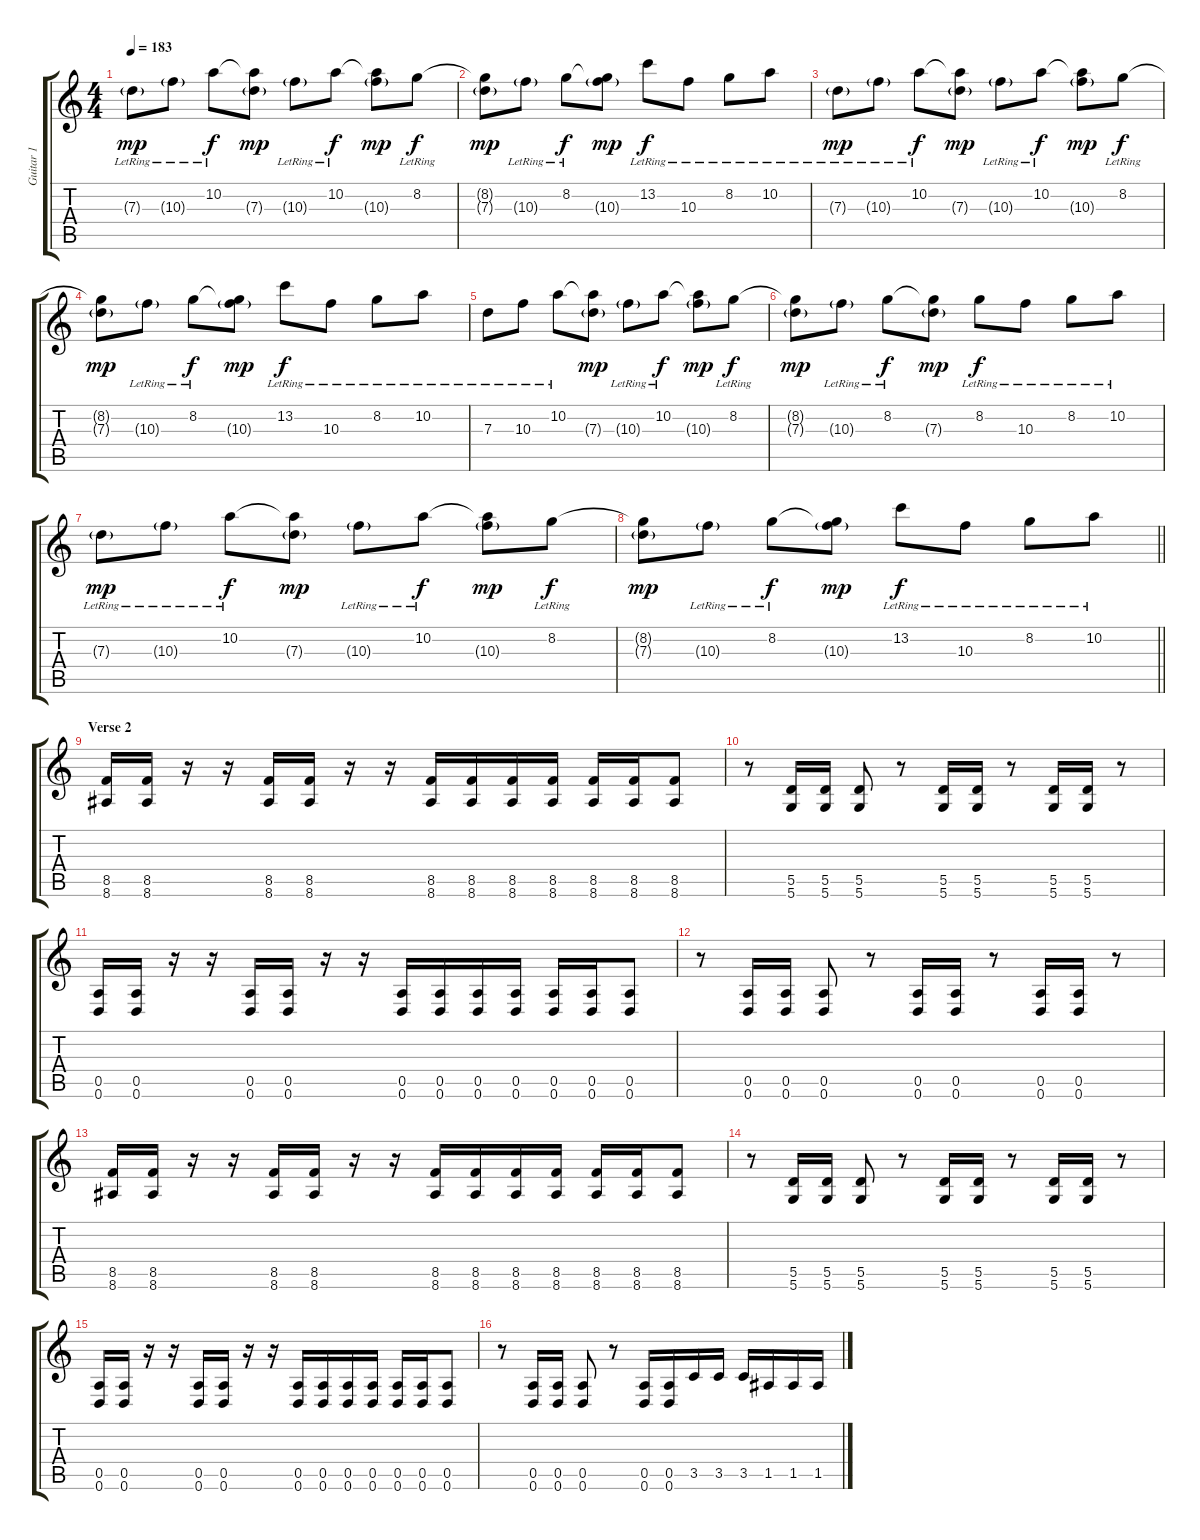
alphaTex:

\track ("Guitar 1" "Guitar 1") {instrument overdrivenguitar}
\staff {score tabs}
\tuning (E4 B3 G3 D3 A2 D2) {hide}
\ts (4 4)
\tempo 183
\clef g2
\ks c
7.3{g lr}.8{dy mp} 10.3{g lr}.8 10.2{lr}.8{dy f} (10.2{t} 7.3{g}).8{dy mp} 10.3{g lr}.8 10.2{lr}.8{dy f} (10.2{t} 10.3{g}).8{dy mp} 8.2{lr}.8{dy f} |
(8.2{t} 7.3{g}).8{dy mp} 10.3{g lr}.8 8.2{lr}.8{dy f} (8.2{t} 10.3{g}).8{dy mp} 13.2{lr}.8{dy f} 10.3{lr}.8 8.2{lr}.8 10.2{lr}.8 |
7.3{g lr}.8{dy mp} 10.3{g lr}.8 10.2{lr}.8{dy f} (10.2{t} 7.3{g}).8{dy mp} 10.3{g lr}.8 10.2{lr}.8{dy f} (10.2{t} 10.3{g}).8{dy mp} 8.2{lr}.8{dy f} |
(8.2{t} 7.3{g}).8{dy mp} 10.3{g lr}.8 8.2{lr}.8{dy f} (8.2{t} 10.3{g}).8{dy mp} 13.2{lr}.8{dy f} 10.3{lr}.8 8.2{lr}.8 10.2{lr}.8 |
7.3{lr}.8 10.3{lr}.8 10.2{lr}.8 (10.2{t} 7.3{g}).8{dy mp} 10.3{g lr}.8 10.2{lr}.8{dy f} (10.2{t} 10.3{g}).8{dy mp} 8.2{lr}.8{dy f} |
(8.2{t} 7.3{g}).8{dy mp} 10.3{g lr}.8 8.2{lr}.8{dy f} (8.2{t} 7.3{g}).8{dy mp} 8.2{lr}.8{dy f} 10.3{lr}.8 8.2{lr}.8 10.2{lr}.8 |
7.3{g lr}.8{dy mp} 10.3{g lr}.8 10.2{lr}.8{dy f} (10.2{t} 7.3{g}).8{dy mp} 10.3{g lr}.8 10.2{lr}.8{dy f} (10.2{t} 10.3{g}).8{dy mp} 8.2{lr}.8{dy f} |
\barLineRight lightlight
(8.2{t} 7.3{g}).8{dy mp} 10.3{g lr}.8 8.2{lr}.8{dy f} (8.2{t} 10.3{g}).8{dy mp} 13.2{lr}.8{dy f} 10.3{lr}.8 8.2{lr}.8 10.2{lr}.8 |
\section ("" "Verse 2")
(8.5 8.6).16 (8.5 8.6).16 r.16 r.16 (8.5 8.6).16 (8.5 8.6).16 r.16 r.16 (8.5 8.6).16 (8.5 8.6).16 (8.5 8.6).16 (8.5 8.6).16 (8.5 8.6).16 (8.5 8.6).16 (8.5 8.6).8 |
r.8 (5.5 5.6).16 (5.5 5.6).16 (5.5 5.6).8 r.8 (5.5 5.6).16 (5.5 5.6).16 r.8 (5.5 5.6).16 (5.5 5.6).16 r.8 |
(0.5 0.6).16 (0.5 0.6).16 r.16 r.16 (0.5 0.6).16 (0.5 0.6).16 r.16 r.16 (0.5 0.6).16 (0.5 0.6).16 (0.5 0.6).16 (0.5 0.6).16 (0.5 0.6).16 (0.5 0.6).16 (0.5 0.6).8 |
r.8 (0.5 0.6).16 (0.5 0.6).16 (0.5 0.6).8 r.8 (0.5 0.6).16 (0.5 0.6).16 r.8 (0.5 0.6).16 (0.5 0.6).16 r.8 |
(8.5 8.6).16 (8.5 8.6).16 r.16 r.16 (8.5 8.6).16 (8.5 8.6).16 r.16 r.16 (8.5 8.6).16 (8.5 8.6).16 (8.5 8.6).16 (8.5 8.6).16 (8.5 8.6).16 (8.5 8.6).16 (8.5 8.6).8 |
r.8 (5.5 5.6).16 (5.5 5.6).16 (5.5 5.6).8 r.8 (5.5 5.6).16 (5.5 5.6).16 r.8 (5.5 5.6).16 (5.5 5.6).16 r.8 |
(0.5 0.6).16 (0.5 0.6).16 r.16 r.16 (0.5 0.6).16 (0.5 0.6).16 r.16 r.16 (0.5 0.6).16 (0.5 0.6).16 (0.5 0.6).16 (0.5 0.6).16 (0.5 0.6).16 (0.5 0.6).16 (0.5 0.6).8 |
r.8 (0.5 0.6).16 (0.5 0.6).16 (0.5 0.6).8 r.8 (0.5 0.6).16 (0.5 0.6).16 3.5.16 3.5.16 3.5.16 1.5.16 1.5.16 1.5.16
